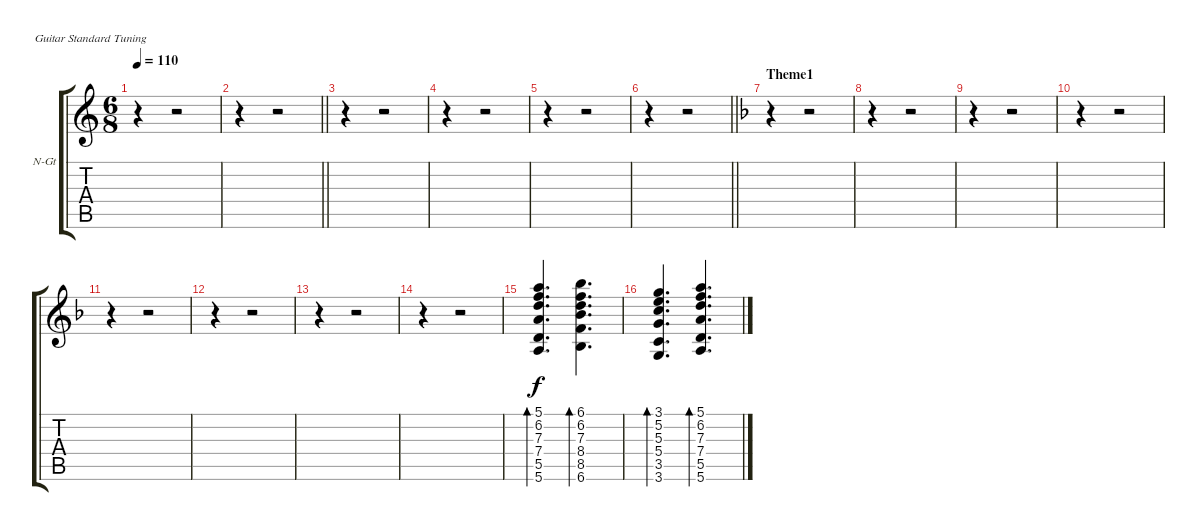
\bracketExtendMode groupsimilarinstruments
\firstSystemTrackNameOrientation horizontal
\otherSystemsTrackNameOrientation horizontal
\track ("Strings" "N-Gt") {instrument acousticguitarnylon}
\staff {score tabs}
\tuning (E4 B3 G3 D3 A2 E2)
\ts (6 8)
\tempo 110
\clef g2
\ks c
r.4{dy f instrument acousticguitarnylon} r.2 |
\barLineRight lightlight
r.4 r.2 |
r.4 r.2 |
r.4 r.2 |
r.4 r.2 |
\barLineRight lightlight
r.4 r.2 |
\section ("" "Theme1")
\ks f
r.4 r.2 |
r.4 r.2 |
r.4 r.2 |
r.4 r.2 |
r.4 r.2 |
r.4 r.2 |
r.4 r.2 |
r.4 r.2 |
(5.1 6.2 7.3 7.4 5.5 5.6).4{d bd 120} (6.1 6.2 7.3 8.4 8.5 6.6).4{d bd 120} |
(3.1 5.2 5.3 5.4 3.5 3.6).4{d bd 120} (5.1 6.2 7.3 7.4 5.5 5.6).4{d bd 120}
